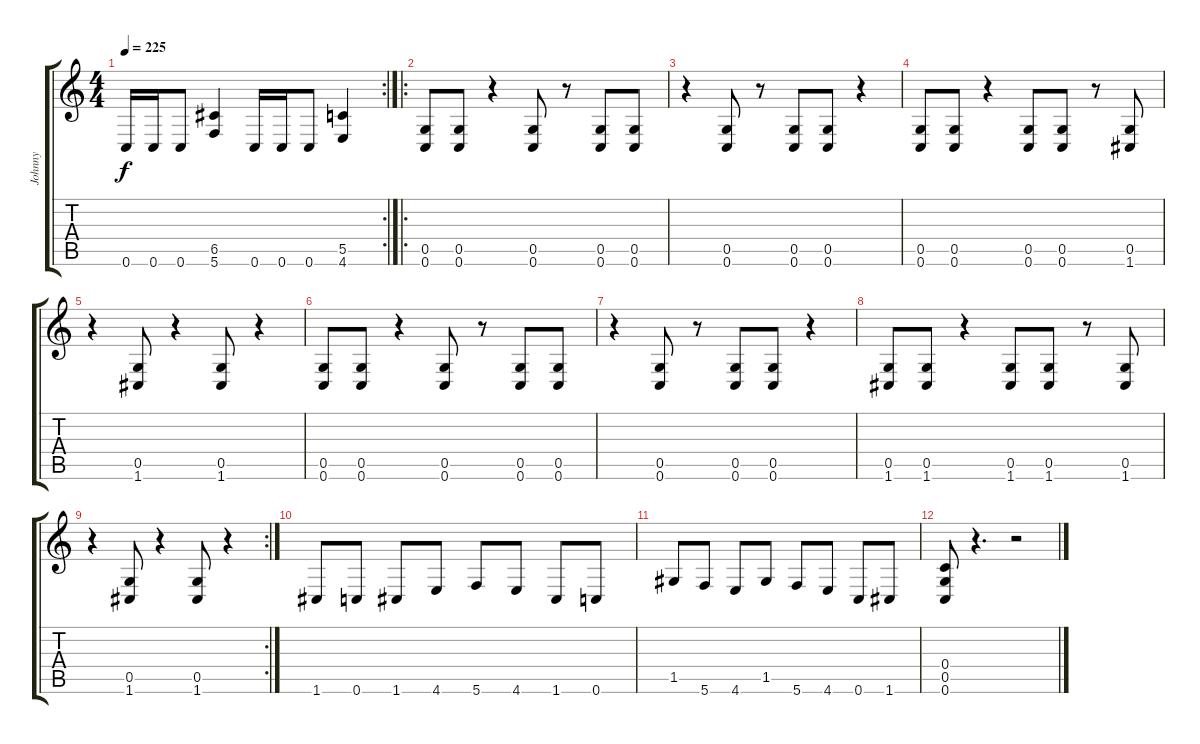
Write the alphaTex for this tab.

\track ("Johnny" "Johnny") {instrument distortionguitar}
\staff {score tabs}
\tuning (D4 A3 F3 C3 G2 C2) {hide}
\rc 2
\ts (4 4)
\tempo 225
\clef g2
\ks c
0.6.16{dy f} 0.6.16 0.6.8 (6.5 5.6).4 0.6.16 0.6.16 0.6.8 (5.5 4.6).4 |
\ro
(0.5 0.6).8 (0.5 0.6).8 r.4 (0.5 0.6).8 r.8 (0.5 0.6).8 (0.5 0.6).8 |
r.4 (0.5 0.6).8 r.8 (0.5 0.6).8 (0.5 0.6).8 r.4 |
(0.5 0.6).8 (0.5 0.6).8 r.4 (0.5 0.6).8 (0.5 0.6).8 r.8 (0.5 1.6).8 |
r.4 (0.5 1.6).8 r.4 (0.5 1.6).8 r.4 |
(0.5 0.6).8 (0.5 0.6).8 r.4 (0.5 0.6).8 r.8 (0.5 0.6).8 (0.5 0.6).8 |
r.4 (0.5 0.6).8 r.8 (0.5 0.6).8 (0.5 0.6).8 r.4 |
(0.5 1.6).8 (0.5 1.6).8 r.4 (0.5 1.6).8 (0.5 1.6).8 r.8 (0.5 1.6).8 |
\rc 2
r.4 (0.5 1.6).8 r.4 (0.5 1.6).8 r.4 |
1.6.8 0.6.8 1.6.8 4.6.8 5.6.8 4.6.8 1.6.8 0.6.8 |
1.5.8 5.6.8 4.6.8 1.5.8 5.6.8 4.6.8 0.6.8 1.6.8 |
(0.4 0.5 0.6).8 r.4{d} r.2
